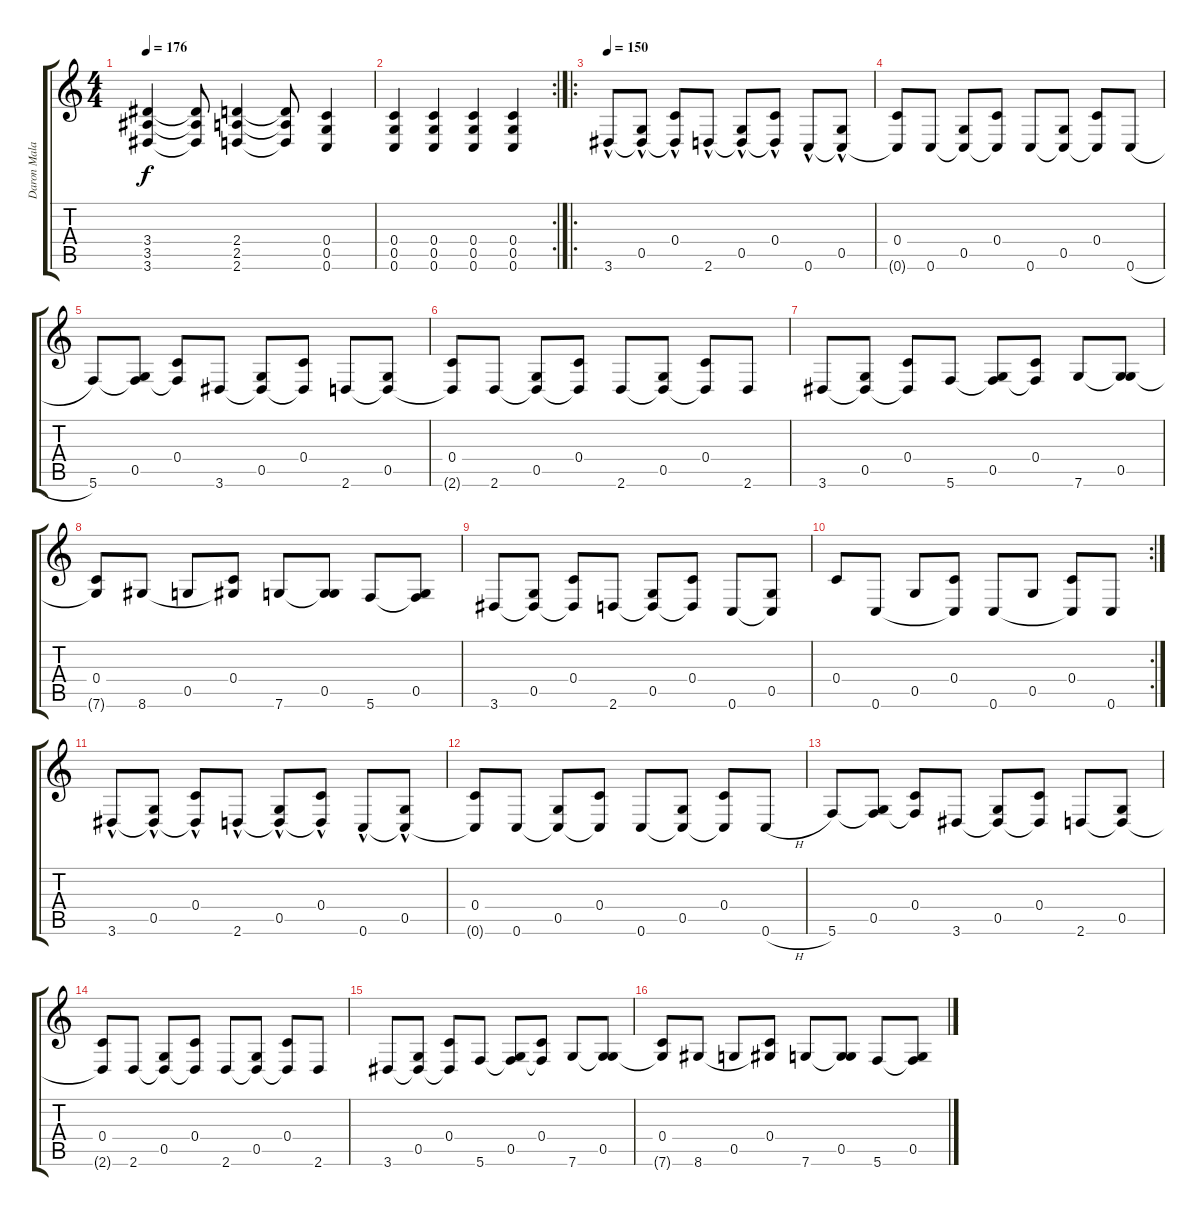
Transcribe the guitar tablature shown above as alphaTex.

\track ("Daron Malakian" "Daron Mala") {instrument electricguitarclean}
\staff {score tabs}
\tuning (Eb4 C4 G3 C3 G2 C2) {hide}
\ts (4 4)
\tempo 176
\clef g2
\ks c
(3.4 3.5 3.6).4{dy f} (3.4{t} 3.5{t} 3.6{t}).8 (2.4 2.5 2.6).4 (2.4{t} 2.5{t} 2.6{t}).8 (0.4 0.5 0.6).4 |
\rc 2
(0.4 0.5 0.6).4 (0.4 0.5 0.6).4 (0.4 0.5 0.6).4 (0.4 0.5 0.6).4 |
\ro
\tempo 150
3.6{hac}.8{instrument electricguitarclean} (0.5{hac} 3.6{t}).8 (0.4{hac} 3.6{t}).8 2.6{hac}.8 (0.5{hac} 2.6{t}).8 (0.4{hac} 2.6{t}).8 0.6{hac}.8 (0.5{hac} 0.6{t}).8 |
(0.4 0.6{t}).8 0.6.8 (0.5 0.6{t}).8 (0.4 0.6{t}).8 0.6.8 (0.5 0.6{t}).8 (0.4 0.6{t}).8 0.6{h}.8 |
5.6.8 (0.5 5.6{t}).8 (0.4 5.6{t}).8 3.6.8 (0.5 3.6{t}).8 (0.4 3.6{t}).8 2.6.8 (0.5 2.6{t}).8 |
(0.4 2.6{t}).8 2.6.8 (0.5 2.6{t}).8 (0.4 2.6{t}).8 2.6.8 (0.5 2.6{t}).8 (0.4 2.6{t}).8 2.6.8 |
3.6.8 (0.5 3.6{t}).8 (0.4 3.6{t}).8 5.6.8 (0.5 5.6{t}).8 (0.4 5.6{t}).8 7.6.8 (0.5 7.6{t}).8 |
(0.4 7.6{t}).8 8.6.8 0.5.8 (0.4 8.6{t}).8 7.6.8 (0.5 7.6{t}).8 5.6.8 (0.5 5.6{t}).8 |
3.6.8 (0.5 3.6{t}).8 (0.4 3.6{t}).8 2.6.8 (0.5 2.6{t}).8 (0.4 2.6{t}).8 0.6.8 (0.5 0.6{t}).8 |
\rc 2
0.4.8 0.6.8 0.5.8 (0.4 0.6{t}).8 0.6.8 0.5.8 (0.4 0.6{t}).8 0.6.8 |
3.6{hac}.8{volume 8 instrument electricguitarclean} (0.5{hac} 3.6{t}).8 (0.4{hac} 3.6{t}).8 2.6{hac}.8 (0.5{hac} 2.6{t}).8 (0.4{hac} 2.6{t}).8 0.6{hac}.8 (0.5{hac} 0.6{t}).8 |
(0.4 0.6{t}).8 0.6.8 (0.5 0.6{t}).8 (0.4 0.6{t}).8 0.6.8 (0.5 0.6{t}).8 (0.4 0.6{t}).8 0.6{h}.8 |
5.6.8 (0.5 5.6{t}).8 (0.4 5.6{t}).8 3.6.8 (0.5 3.6{t}).8 (0.4 3.6{t}).8 2.6.8 (0.5 2.6{t}).8 |
(0.4 2.6{t}).8 2.6.8 (0.5 2.6{t}).8 (0.4 2.6{t}).8 2.6.8 (0.5 2.6{t}).8 (0.4 2.6{t}).8 2.6.8 |
3.6.8{volume 0} (0.5 3.6{t}).8 (0.4 3.6{t}).8 5.6.8 (0.5 5.6{t}).8 (0.4 5.6{t}).8 7.6.8 (0.5 7.6{t}).8 |
(0.4 7.6{t}).8 8.6.8 0.5.8 (0.4 8.6{t}).8 7.6.8 (0.5 7.6{t}).8 5.6.8 (0.5 5.6{t}).8
